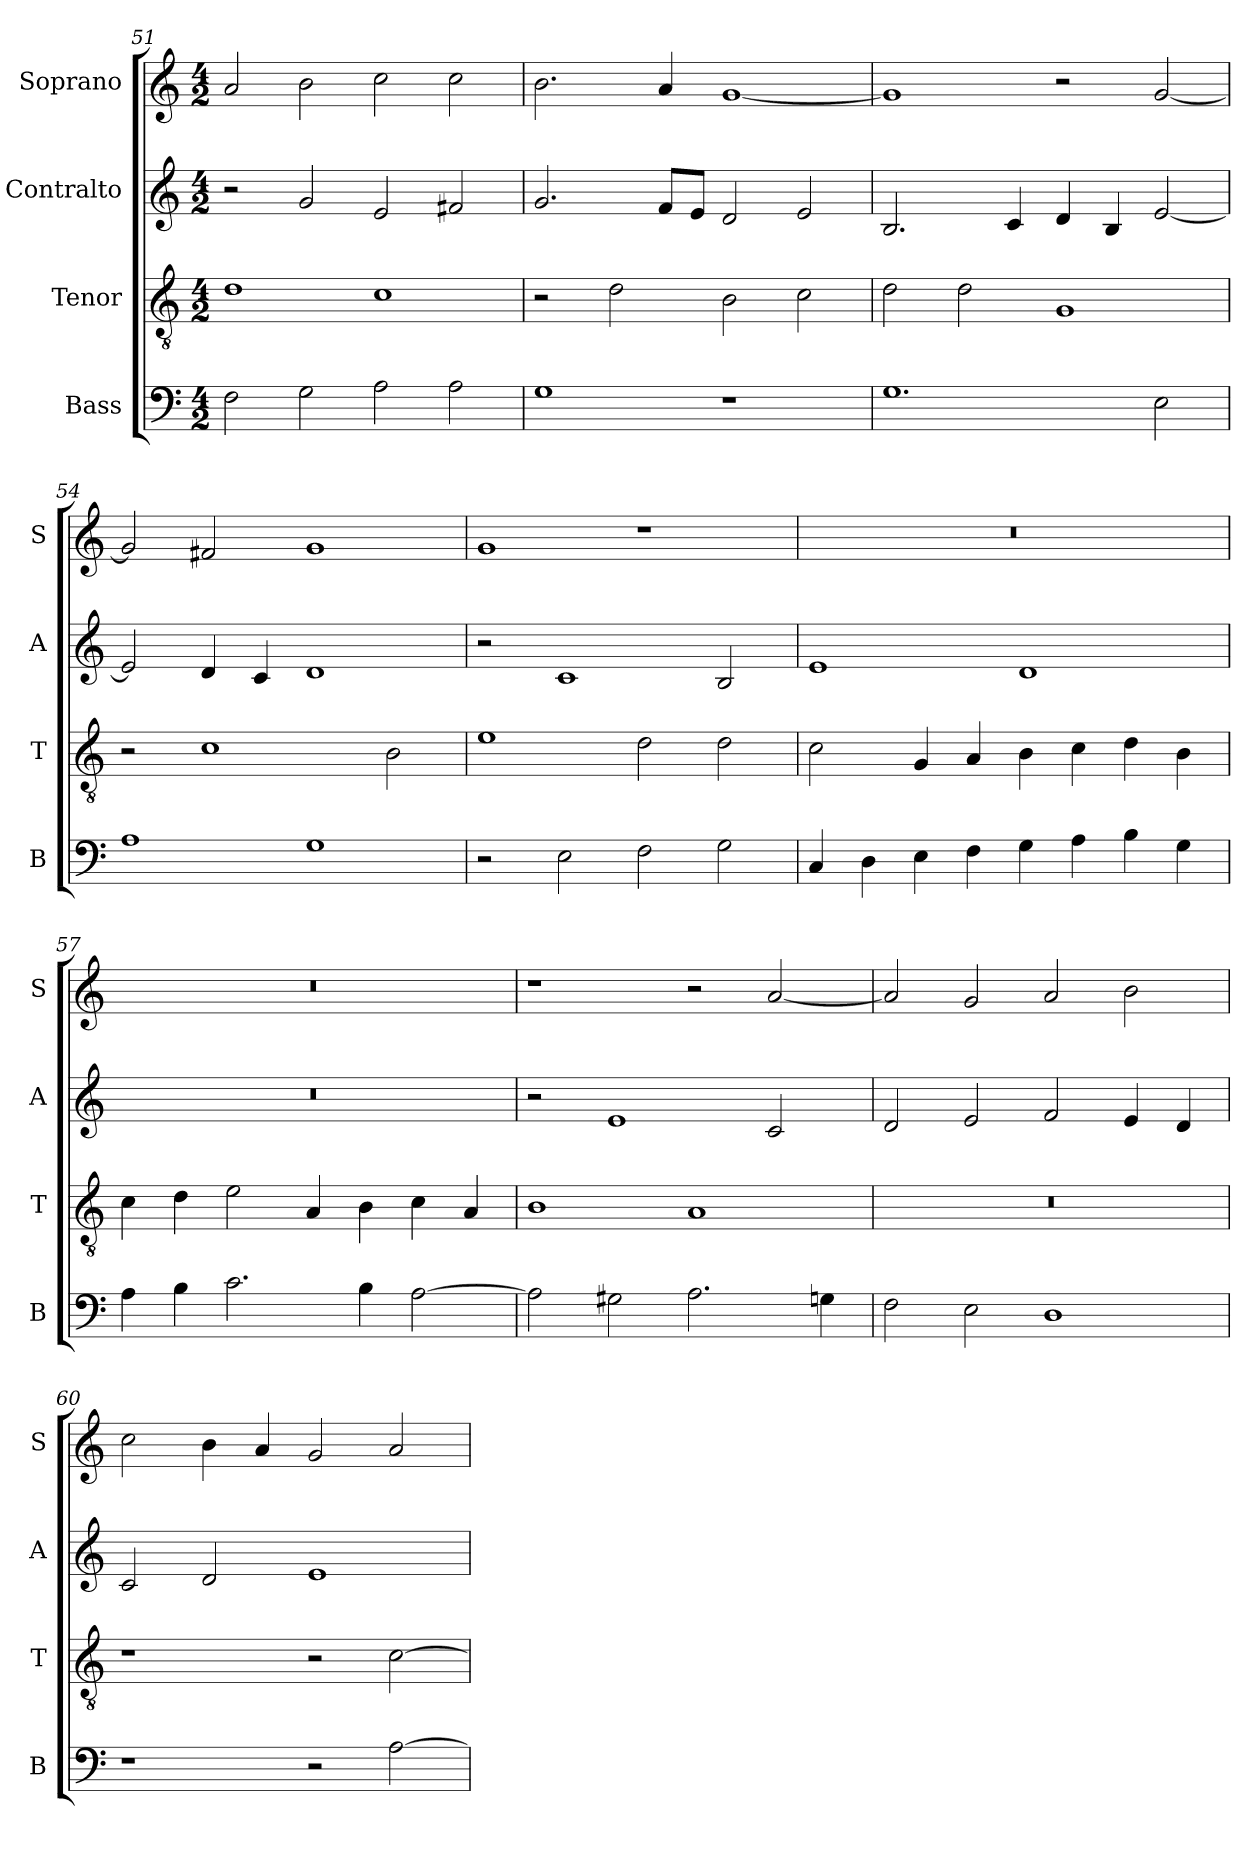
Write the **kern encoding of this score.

**kern	**kern	**kern	**kern
*part4	*part3	*part2	*part1
*staff4	*staff3	*staff2	*staff1
*I"Bass	*I"Tenor	*I"Contralto	*I"Soprano
*I'B	*I'T	*I'A	*I'S
*clefF4	*clefGv2	*clefG2	*clefG2
*k[]	*k[]	*k[]	*k[]
*E:phr	*E:phr	*E:phr	*E:phr
*M4/2	*M4/2	*M4/2	*M4/2
=51	=51	=51	=51
2F	1d	2r	2a
2G	.	2g	2b
2A	1c	2e	2cc
2A	.	2f#X	2cc
=52	=52	=52	=52
1G	2r	2.g	2.b
.	2d	.	.
.	.	8f/L	4a
.	.	8e/J	.
1r	2B	2d	[1g
.	2c	2e	.
=53	=53	=53	=53
1.G	2d	2.B	1g]
.	2d	.	.
.	.	4c	.
.	1G	4d	2r
.	.	4B	.
2E	.	[2e	[2g
=54	=54	=54	=54
1A	2r	2e]	2g]
.	1c	4d	2f#X
.	.	4c	.
1G	.	1d	1g
.	2B	.	.
=55	=55	=55	=55
2r	1e	2r	1g
2E	.	1c	.
2F	2d	.	1r
2G	2d	2B	.
=56	=56	=56	=56
4C	2c	1e	0r
4D	.	.	.
4E	4G	.	.
4F	4A	.	.
4G	4B	1d	.
4A	4c	.	.
4B	4d	.	.
4G	4B	.	.
=57	=57	=57	=57
4A	4c	0r	0r
4B	4d	.	.
2.c	2e	.	.
.	4A	.	.
4B	4B	.	.
[2A	4c	.	.
.	4A	.	.
=58	=58	=58	=58
2A]	1B	2r	1r
2G#X	.	1e	.
2.A	1A	.	2r
.	.	2c	[2a
4Gn	.	.	.
=59	=59	=59	=59
2F	0r	2d	2a]
2E	.	2e	2g
1D	.	2f	2a
.	.	4e	2b
.	.	4d	.
=60	=60	=60	=60
1r	1r	2c	2cc
.	.	2d	4b
.	.	.	4a
2r	2r	1e	2g
[2A	[2c	.	2a
=	=	=	=
*-	*-	*-	*-
